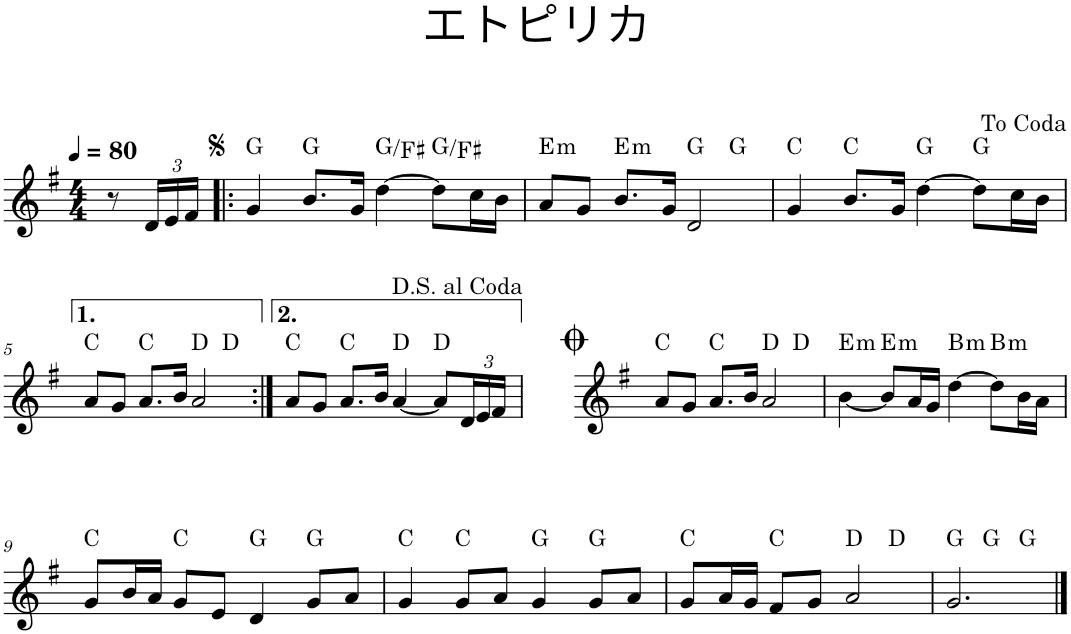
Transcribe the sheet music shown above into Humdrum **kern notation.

**kern	**harte
*part1	*part1
*staff1	*
*I"Piano	*
*I'Pno.	*
*clefG2	*
*k[f#]	*
*M4/4	*
*MM80	*
=1	=1
8r	.
*Xbrackettup	*
24d/LL	.
24e/	.
24f#/JJ	.
=2!|:	=2!|:
4g/	G:maj
8.b/L	G:maj
16g/Jk	.
[>4dd\	G:maj/7
8dd\L]	G:maj/7
16cc\L	.
16b\JJ	.
=3	=3
!	!LO:H:kt=m
*^	*
8a/L	2.ryy	E:min
8g/J	.	.
!	!	!LO:H:kt=m
8.b/L	.	E:min
16g/Jk	.	.
2d/	.	G:maj
.	4ryy	G:maj
*v	*v	*
=4	=4
4g/	C:maj
8.b/L	C:maj
16g/Jk	.
[>4dd\	G:maj
8dd\L]	G:maj
16cc\L	.
16b\JJ	.
!!LO:LB:g=z
=5	=5
*^	*
8a/L	2.ryy	C:maj
8g/J	.	.
8.a/L	.	C:maj
16b/Jk	.	.
2a/	.	D:maj
.	4ryy	D:maj
*v	*v	*
=6:|!	=6:|!
8a/L	C:maj
8g/J	.
8.a/L	C:maj
16b/Jk	.
[<4a/	D:maj
8a/L]	D:maj
24d/L	.
24e/	.
24f#/JJ	.
=7	=7
*^	*
8a/L	2.ryy	C:maj
8g/J	.	.
8.a/L	.	C:maj
16b/Jk	.	.
2a/	.	D:maj
.	4ryy	D:maj
=8	=8	=8
!	!	!LO:H:kt=m
*v	*v	*
[<4b\	E:min
!	!LO:H:kt=m
8b/L]	E:min
16a/L	.
16g/JJ	.
!	!LO:H:kt=m
[>4dd\	B:min
!	!LO:H:kt=m
8dd\L]	B:min
16b\L	.
16a\JJ	.
!!LO:LB:g=z
=9	=9
8g/L	C:maj
16b/L	.
16a/JJ	.
8g/L	C:maj
8e/J	.
4d/	G:maj
8g/L	G:maj
8a/J	.
=10	=10
4g/	C:maj
8g/L	C:maj
8a/J	.
4g/	G:maj
8g/L	G:maj
8a/J	.
=11	=11
*^	*
8g/L	2.ryy	C:maj
16a/L	.	.
16g/JJ	.	.
8f#/L	.	C:maj
8g/J	.	.
2a/	.	D:maj
.	4ryy	D:maj
=12	=12	=12
*	*^	*
2.g/	4ryy	2ryy	G:maj
.	2ryy	.	G:maj
.	.	4ryy	G:maj
*v	*v	*v	*
==	==
*-	*-
